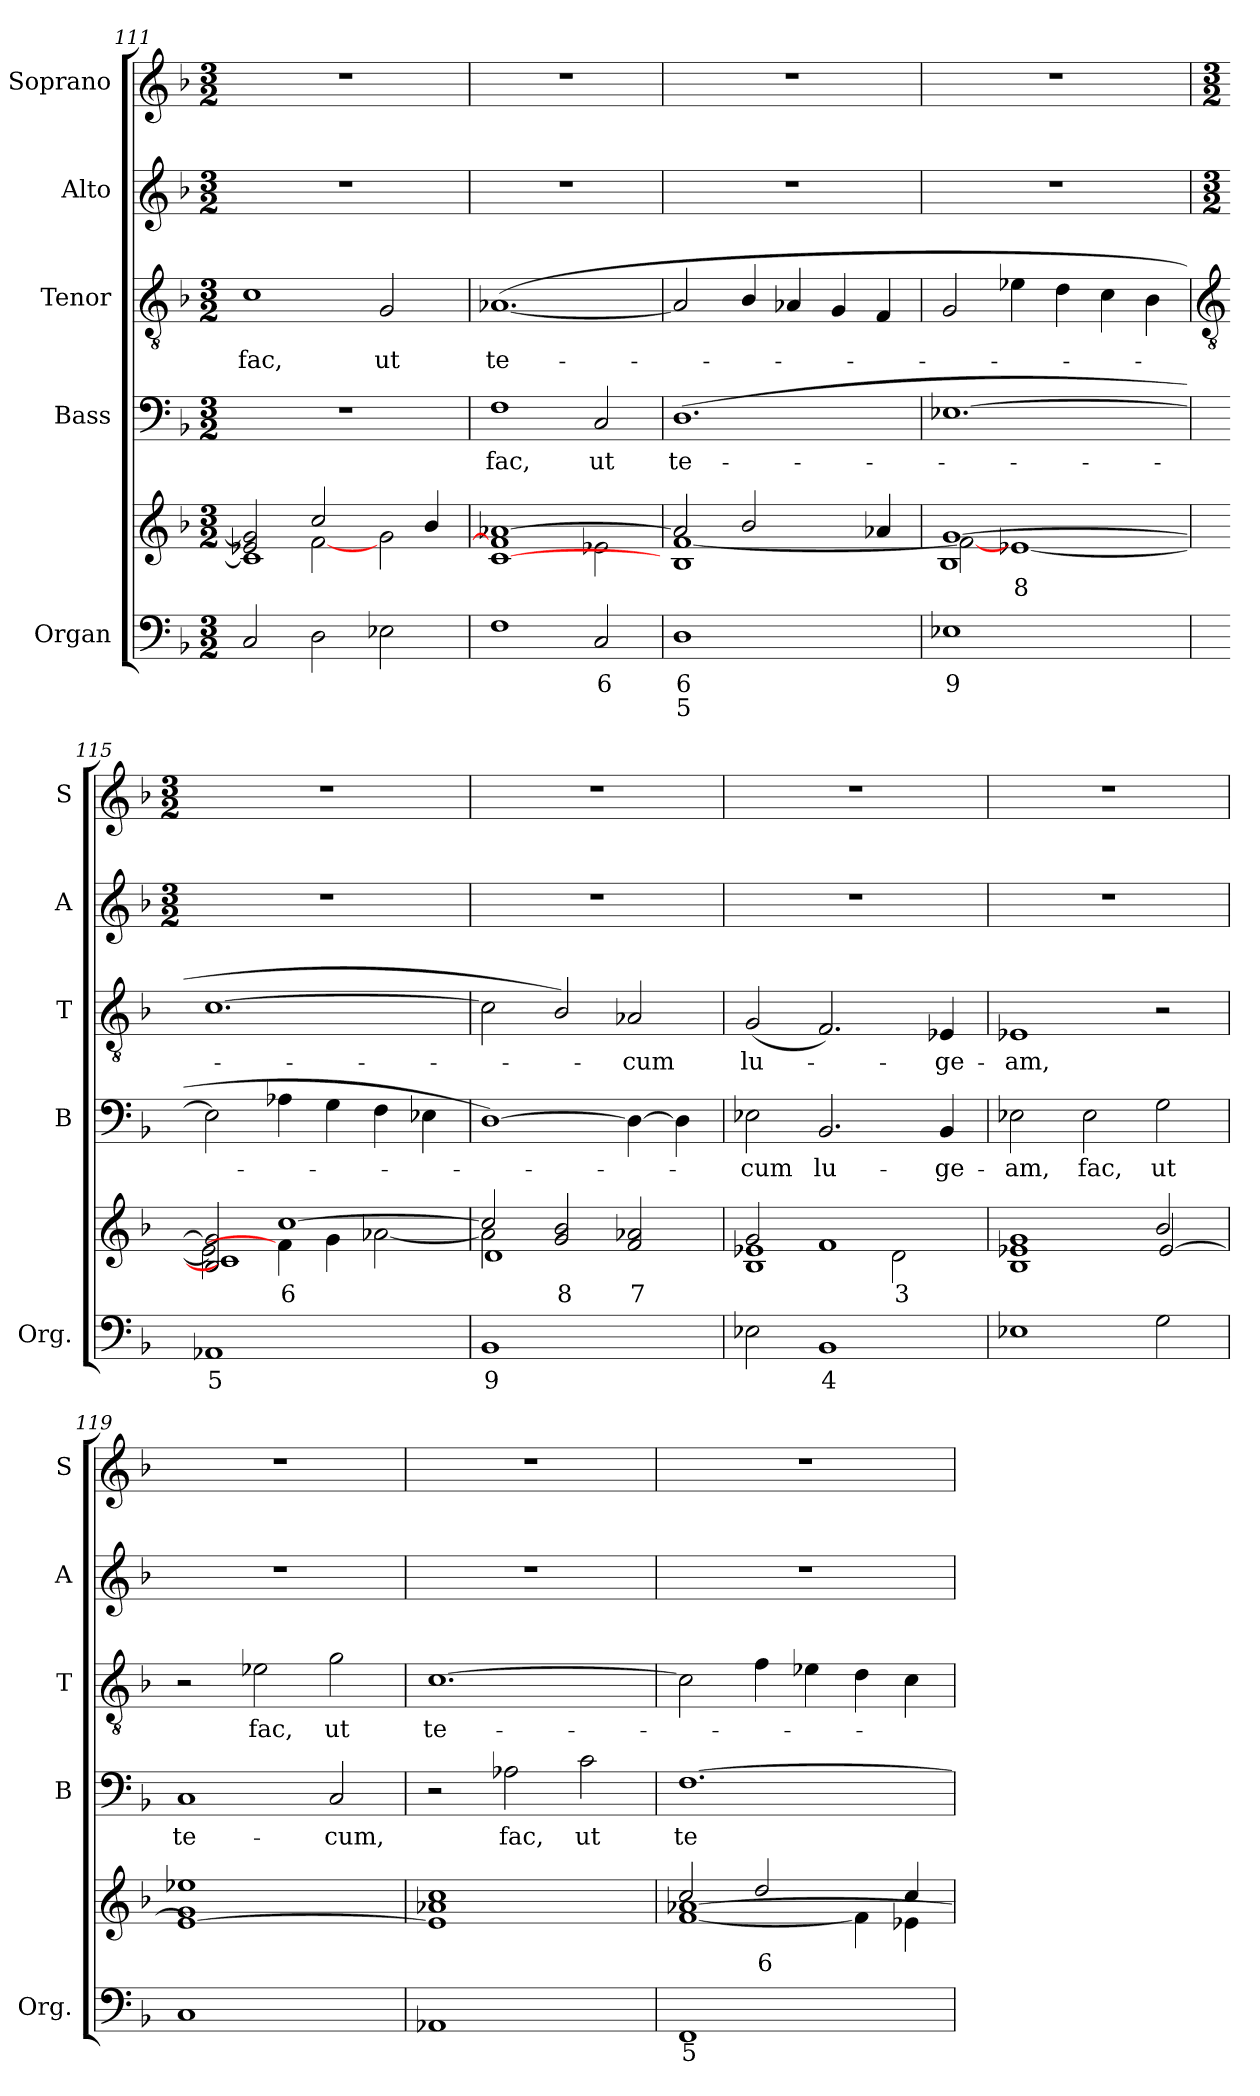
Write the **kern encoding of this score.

**kern	**text	**text	**kern	**text	**kern	**text	**kern	**text	**kern	**kern
*part5	*part5	*part5	*part5	*part5	*part4	*part4	*part3	*part3	*part2	*part1
*staff6	*staff6	*staff6	*staff5	*staff5	*staff4	*staff4	*staff3	*staff3	*staff2	*staff1
*I"Organ	*	*	*	*	*I"Bass	*	*I"Tenor	*	*I"Alto	*I"Soprano
*I'Org.	*	*	*	*	*I'B	*	*I'T	*	*I'A	*I'S
*clefF4	*	*	*clefG2	*	*clefF4	*	*clefGv2	*	*clefG2	*clefG2
*k[b-]	*	*	*k[b-]	*	*k[b-]	*	*k[b-]	*	*k[b-]	*k[b-]
*M3/2	*	*	*M3/2	*	*M3/2	*	*M3/2	*	*M3/2	*M3/2
=111	=111	=111	=111	=111	=111	=111	=111	=111	=111	=111
*	*	*	*^	*	*	*	*	*	*	*
*	*	*	*	*^	*	*	*	*	*	*	*
!	!	!	!	!	!LO:N:vis=1	!	!	!	!	!LO:LY:b	!	!
2C	.	.	2e-X 2g]	2ryy	1.c]	.	1.r	.	1c	fac,	1.r	1.r
!	!	!	!LO:N:vis=2	!	!	!	!	!	!	!	!	!
2D	.	.	2.cc	[2f	.	.	.	.	.	.	.	.
!	!	!	!	!	!	!	!	!	!	!LO:LY:b	!	!
2E-X	.	.	.	2g	.	.	.	.	2G/	ut	.	.
.	.	.	4b-	.	.	.	.	.	.	.	.	.
=112	=112	=112	=112	=112	=112	=112	=112	=112	=112	=112	=112	=112
!	!	!	!LO:N:vis=1	!	!	!	!	!LO:LY:b	!	!LO:LY:b	!	!
1F	.	.	[1.c [1.a-X	1f]	1.ryy	.	1F	fac,	(>[1.A-X	te-	1.r	1.r
!	!	!	!	!	!	!	!	!LO:LY:b	!	!	!	!
2C	6	.	.	2e-X	.	.	2C/	ut	.	.	.	.
=113	=113	=113	=113	=113	=113	=113	=113	=113	=113	=113	=113	=113
!LO:N:vis=1	!	!	!	!LO:N:vis=1	!LO:N:vis=1	!	!	!LO:LY:b	!	!	!	!
1.D	6	5	2a-]	[1.f	1.B-	.	(>1.D	te-	2A-/]	.	1.r	1.r
!	!	!	!LO:N:vis=2	!	!	!	!	!	!	!	!	!
.	.	.	2.b-	.	.	.	.	.	4B-/	.	.	.
.	.	.	.	.	.	.	.	.	4A-X/	.	.	.
.	.	.	.	.	.	.	.	.	4G/	.	.	.
.	.	.	4a-X	.	.	.	.	.	4F/	.	.	.
!!LO:LB:g=z
=114	=114	=114	=114	=114	=114	=114	=114	=114	=114	=114	=114	=114
!LO:N:vis=1	!	!	!LO:N:vis=1	!	!LO:N:vis=1	!	!	!	!	!	!	!
1.E-X	9	.	[1.g	2f_	1.B-	.	[1.E-X	.	2G/	.	1.r	1.r
.	.	.	.	[1e-X	.	8	.	.	4e-X\	.	.	.
.	.	.	.	.	.	.	.	.	4d\	.	.	.
.	.	.	.	.	.	.	.	.	4c\	.	.	.
.	.	.	.	.	.	.	.	.	4B-\	.	.	.
=115	=115	=115	=115	=115	=115	=115	=115	=115	=115	=115	=115	=115
*	*	*	*	*	*	*	*	*	*clefGv2	*	*	*
*	*	*	*	*	*	*	*	*	*	*	*M3/2	*M3/2
!LO:N:vis=1	!	!	!	!	!LO:N:vis=1	!	!	!	!	!	!	!
1.AA-X	5	.	2B- 2g]	2e-]	1.c]	.	2E-\]	.	[1.c	.	1.r	1.r
.	.	.	[1cc	4f]	.	6	4A-X\	.	.	.	.	.
.	.	.	.	4g	.	.	4G\	.	.	.	.	.
.	.	.	.	[2a-X	.	.	4F\	.	.	.	.	.
.	.	.	.	.	.	.	4E-X\	.	.	.	.	.
=116	=116	=116	=116	=116	=116	=116	=116	=116	=116	=116	=116	=116
!LO:N:vis=1	!	!	!	!	!LO:N:vis=1	!	!	!	!	!	!	!
1.BB-	9	.	2cc]	2a-]	1.d	.	[1D)	.	2c\]	.	1.r	1.r
.	.	.	2g 2b-	2ryy	.	8	.	.	2B-/)	.	.	.
!	!	!	!	!	!	!	!	!	!	!LO:LY:b	!	!
.	.	.	2f 2a-X	2ryy	.	7	4D\_	.	2A-X/	cum	.	.
.	.	.	.	.	.	.	4D\]	.	.	.	.	.
=117	=117	=117	=117	=117	=117	=117	=117	=117	=117	=117	=117	=117
!	!	!	!	!	!LO:N:vis=1	!	!	!LO:LY:b	!	!LO:LY:b	!	!
2E-X	.	.	2g	1e-X	1.B-	.	2E-X\	cum	(<2G/	lu-	1.r	1.r
!	!	!	!	!	!	!	!	!LO:LY:b	!	!	!	!
1BB-	4	.	1f	.	.	.	2.BB-/	lu-	2.F/)	.	.	.
.	.	.	.	2d	.	3	.	.	.	.	.	.
!	!	!	!	!	!	!	!	!LO:LY:b	!	!LO:LY:b	!	!
.	.	.	.	.	.	.	4BB-/	-ge-	4E-X/	ge-	.	.
=118	=118	=118	=118	=118	=118	=118	=118	=118	=118	=118	=118	=118
!	!	!	!	!	!	!	!	!LO:LY:b	!	!LO:LY:b	!	!
1E-X	.	.	1B- 1e-X 1g	1.ryy	2ryy	.	2E-X\	-am,	1E-X	-am,	1.r	1.r
!	!	!	!	!	!	!	!	!LO:LY:b	!	!	!	!
.	.	.	.	.	2ryy	.	2E-\	fac,	.	.	.	.
!	!	!	!	!	!	!	!	!LO:LY:b	!	!	!	!
2G	.	.	2b-	.	[2e-	.	2G\	ut	2r	.	.	.
=119	=119	=119	=119	=119	=119	=119	=119	=119	=119	=119	=119	=119
!LO:N:vis=1	!	!	!LO:N:vis=1	!	!LO:N:vis=1	!	!	!LO:LY:b	!	!	!	!
1.C	.	.	1.g 1.ee-X	1.ryy	1.e-_	.	1C	te-	2r	.	1.r	1.r
!	!	!	!	!	!	!	!	!	!	!LO:LY:b	!	!
.	.	.	.	.	.	.	.	.	2e-X\	fac,	.	.
!	!	!	!	!	!	!	!	!LO:LY:b	!	!LO:LY:b	!	!
.	.	.	.	.	.	.	2C/	-cum,	2g\	ut	.	.
=120	=120	=120	=120	=120	=120	=120	=120	=120	=120	=120	=120	=120
!LO:N:vis=1	!	!	!LO:N:vis=1	!	!LO:N:vis=1	!	!	!	!	!LO:LY:b	!	!
1.AA-X	.	.	1.a-X 1.cc	1.ryy	1.e-]	.	2r	.	[1.c	te-	1.r	1.r
!	!	!	!	!	!	!	!	!LO:LY:b	!	!	!	!
.	.	.	.	.	.	.	2A-X\	fac,	.	.	.	.
!	!	!	!	!	!	!	!	!LO:LY:b	!	!	!	!
.	.	.	.	.	.	.	2c\	ut	.	.	.	.
!!LO:LB:g=z
=121	=121	=121	=121	=121	=121	=121	=121	=121	=121	=121	=121	=121
!LO:N:vis=1	!	!	!	!	!LO:N:vis=1	!	!	!LO:LY:b	!	!	!	!
1.FF	5	.	2cc	[1f	[1.a-X	.	[1.F	te-	2c\]	.	1.r	1.r
!	!	!	!LO:N:vis=2	!	!	!	!	!	!	!	!	!
.	.	.	2.dd	.	.	6	.	.	4f\	.	.	.
.	.	.	.	.	.	.	.	.	4e-X\	.	.	.
.	.	.	.	4f]	.	.	.	.	4d\	.	.	.
.	.	.	4cc	4e-X	.	.	.	.	4c\	.	.	.
*	*	*	*v	*v	*v	*	*	*	*	*	*	*
=	=	=	=	=	=	=	=	=	=	=
*-	*-	*-	*-	*-	*-	*-	*-	*-	*-	*-
